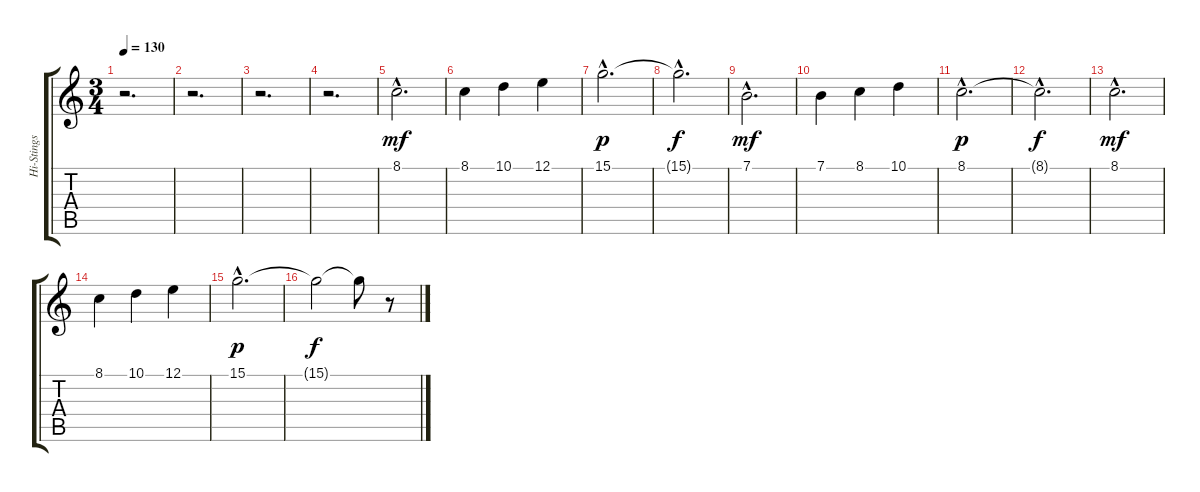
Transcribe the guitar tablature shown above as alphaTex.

\track ("Hi-Stings" "Hi-Stings") {instrument stringensemble1}
\staff {score tabs}
\tuning (E4 B3 G3 D3 A2 E2) {hide}
\ts (3 4)
\tempo 130
\clef g2
\ks c
r.2{d dy mf} |
r.2{d} |
r.2{d} |
r.2{d} |
8.1{hac}.2{d} |
8.1.4 10.1.4 12.1.4 |
15.1{hac}.2{d dy p} |
15.1{hac t}.2{d dy f} |
7.1{hac}.2{d dy mf} |
7.1.4 8.1.4 10.1.4 |
8.1{hac}.2{d dy p} |
8.1{hac t}.2{d dy f} |
8.1{hac}.2{d dy mf} |
8.1.4 10.1.4 12.1.4 |
15.1{hac}.2{d dy p} |
15.1{t}.2{dy f} 15.1{t}.8 r.8
